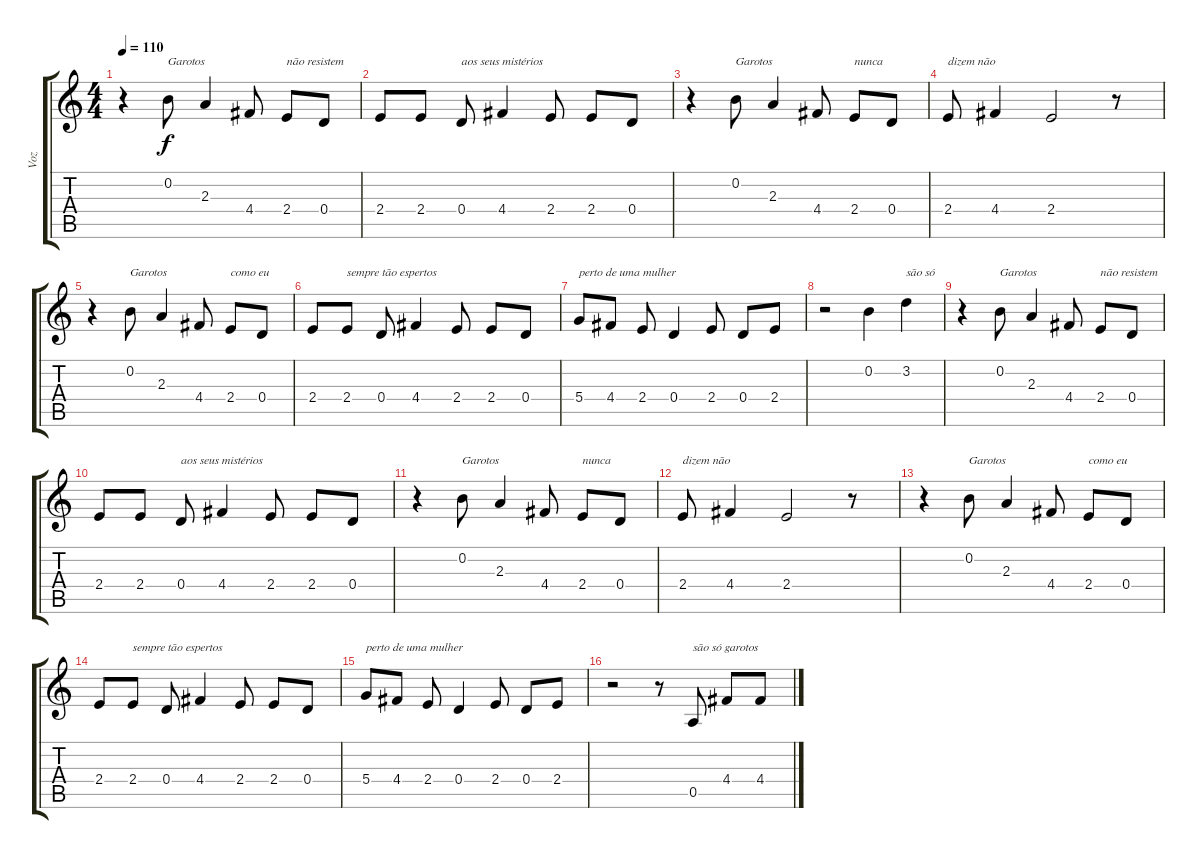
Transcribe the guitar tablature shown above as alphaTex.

\track ("Voz" "Voz") {instrument contrabass}
\staff {score tabs}
\tuning (E4 B3 G3 D3 A2 E2) {hide}
\ts (4 4)
\tempo 110
\clef g2
\ks c
r.4{dy f} 0.2.8{txt "Garotos"} 2.3.4 4.4.8 2.4.8{txt "não resistem"} 0.4.8 |
2.4.8 2.4.8 0.4.8{txt "aos seus mistérios"} 4.4.4 2.4.8 2.4.8 0.4.8 |
r.4 0.2.8{txt "Garotos"} 2.3.4 4.4.8 2.4.8{txt "nunca"} 0.4.8 |
2.4.8{txt "dizem não"} 4.4.4 2.4.2 r.8 |
r.4 0.2.8{txt "Garotos"} 2.3.4 4.4.8 2.4.8{txt "como eu"} 0.4.8 |
2.4.8 2.4.8{txt "sempre tão espertos"} 0.4.8 4.4.4 2.4.8 2.4.8 0.4.8 |
5.4.8{txt "perto de uma mulher"} 4.4.8 2.4.8 0.4.4 2.4.8 0.4.8 2.4.8 |
r.2 0.2.4 3.2.4{txt "são só"} |
r.4 0.2.8{txt "Garotos"} 2.3.4 4.4.8 2.4.8{txt "não resistem"} 0.4.8 |
2.4.8 2.4.8 0.4.8{txt "aos seus mistérios"} 4.4.4 2.4.8 2.4.8 0.4.8 |
r.4 0.2.8{txt "Garotos"} 2.3.4 4.4.8 2.4.8{txt "nunca"} 0.4.8 |
2.4.8{txt "dizem não"} 4.4.4 2.4.2 r.8 |
r.4 0.2.8{txt "Garotos"} 2.3.4 4.4.8 2.4.8{txt "como eu"} 0.4.8 |
2.4.8 2.4.8{txt "sempre tão espertos"} 0.4.8 4.4.4 2.4.8 2.4.8 0.4.8 |
5.4.8{txt "perto de uma mulher"} 4.4.8 2.4.8 0.4.4 2.4.8 0.4.8 2.4.8 |
r.2 r.8 0.5.8{txt "são só garotos"} 4.4.8 4.4.8
